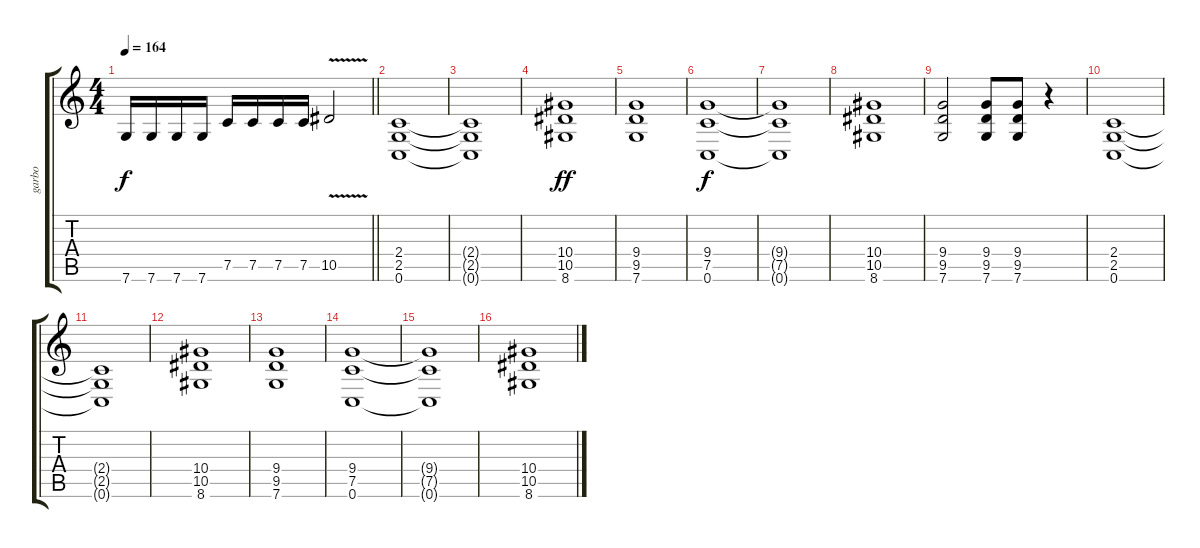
\track ("garbo" "garbo") {instrument overdrivenguitar}
\staff {score tabs}
\tuning (C4 G3 Eb3 Bb2 F2 C2) {hide}
\ts (4 4)
\tempo 164
\clef g2
\barLineRight lightlight
\ks c
7.6.16{dy f} 7.6.16 7.6.16 7.6.16 7.5.16 7.5.16 7.5.16 7.5.16 10.5{v}.2 |
(2.4 2.5 0.6).1 |
(2.4{t} 2.5{t} 0.6{t}).1 |
(10.4 10.5 8.6).1{dy ff} |
(9.4 9.5 7.6).1 |
(9.4 7.5 0.6).1{dy f} |
(9.4{t} 7.5{t} 0.6{t}).1 |
(10.4 10.5 8.6).1 |
(9.4 9.5 7.6).2 (9.4 9.5 7.6).8 (9.4 9.5 7.6).8 r.4 |
(2.4 2.5 0.6).1 |
(2.4{t} 2.5{t} 0.6{t}).1 |
(10.4 10.5 8.6).1 |
(9.4 9.5 7.6).1 |
(9.4 7.5 0.6).1 |
(9.4{t} 7.5{t} 0.6{t}).1 |
(10.4 10.5 8.6).1
